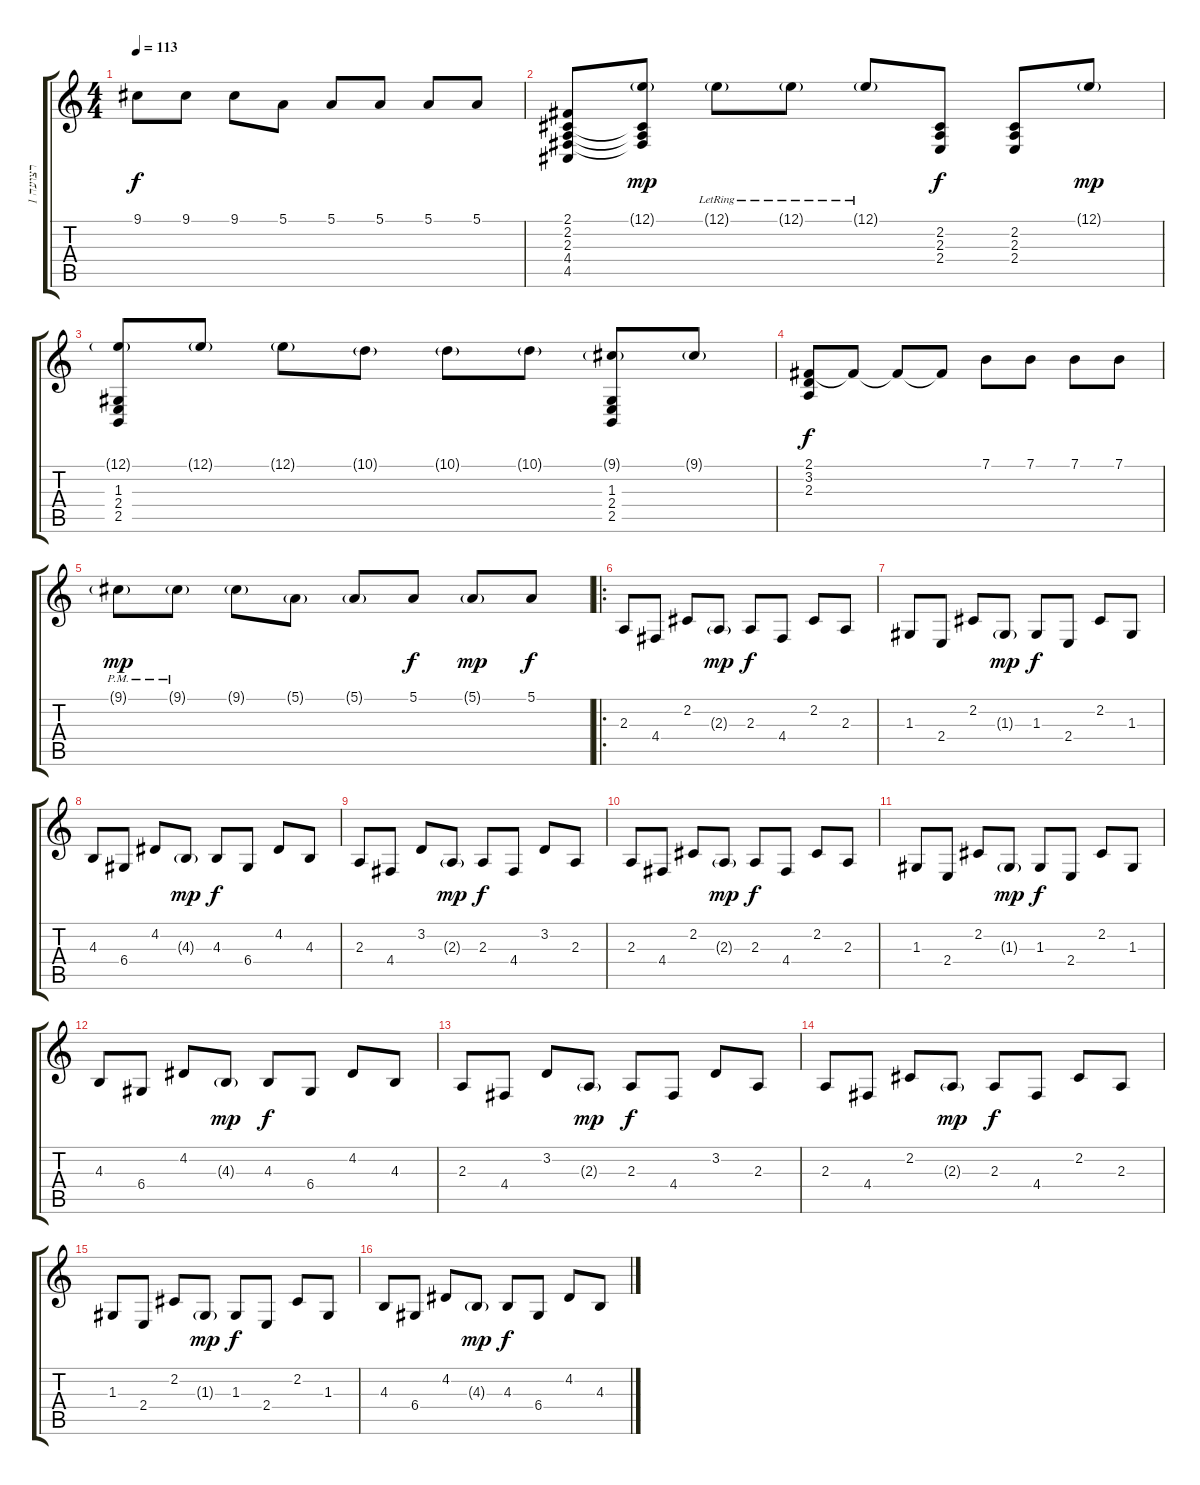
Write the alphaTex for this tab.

\track ("רצועה 1" "רצועה 1") {instrument acousticgrandpiano}
\staff {score tabs}
\tuning (E4 B3 G3 D3 A2 E2) {hide}
\ts (4 4)
\tempo 113
\clef g2
\ks c
9.1.8{dy f} 9.1.8 9.1.8 5.1.8 5.1.8 5.1.8 5.1.8 5.1.8 |
(2.1 2.2 2.3 4.4 4.5).8 (12.1{g} 2.2{t} 2.3{t} 4.4{t}).8{dy mp} 12.1{g lr}.8 12.1{g lr}.8 12.1{g lr}.8 (2.2 2.3 2.4).8{dy f} (2.2 2.3 2.4).8 12.1{g}.8{dy mp} |
(12.1{g} 1.3 2.4 2.5).8 12.1{g}.8 12.1{g}.8 10.1{g}.8 10.1{g}.8 10.1{g}.8 (9.1{g} 1.3 2.4 2.5).8 9.1{g}.8 |
(2.1 3.2 2.3).8{dy f} 2.1{t}.8 2.1{t}.8 2.1{t}.8 7.1.8 7.1.8 7.1.8 7.1.8 |
9.1{g pm}.8{dy mp} 9.1{g pm}.8 9.1{g}.8 5.1{g}.8 5.1{g}.8 5.1.8{dy f} 5.1{g}.8{dy mp} 5.1.8{dy f} |
\ro
2.3.8 4.4.8 2.2.8 2.3{g}.8{dy mp} 2.3.8{dy f} 4.4.8 2.2.8 2.3.8 |
1.3.8 2.4.8 2.2.8 1.3{g}.8{dy mp} 1.3.8{dy f} 2.4.8 2.2.8 1.3.8 |
4.3.8 6.4.8 4.2.8 4.3{g}.8{dy mp} 4.3.8{dy f} 6.4.8 4.2.8 4.3.8 |
2.3.8 4.4.8 3.2.8 2.3{g}.8{dy mp} 2.3.8{dy f} 4.4.8 3.2.8 2.3.8 |
2.3.8 4.4.8 2.2.8 2.3{g}.8{dy mp} 2.3.8{dy f} 4.4.8 2.2.8 2.3.8 |
1.3.8 2.4.8 2.2.8 1.3{g}.8{dy mp} 1.3.8{dy f} 2.4.8 2.2.8 1.3.8 |
4.3.8 6.4.8 4.2.8 4.3{g}.8{dy mp} 4.3.8{dy f} 6.4.8 4.2.8 4.3.8 |
2.3.8 4.4.8 3.2.8 2.3{g}.8{dy mp} 2.3.8{dy f} 4.4.8 3.2.8 2.3.8 |
2.3.8 4.4.8 2.2.8 2.3{g}.8{dy mp} 2.3.8{dy f} 4.4.8 2.2.8 2.3.8 |
1.3.8 2.4.8 2.2.8 1.3{g}.8{dy mp} 1.3.8{dy f} 2.4.8 2.2.8 1.3.8 |
4.3.8 6.4.8 4.2.8 4.3{g}.8{dy mp} 4.3.8{dy f} 6.4.8 4.2.8 4.3.8
